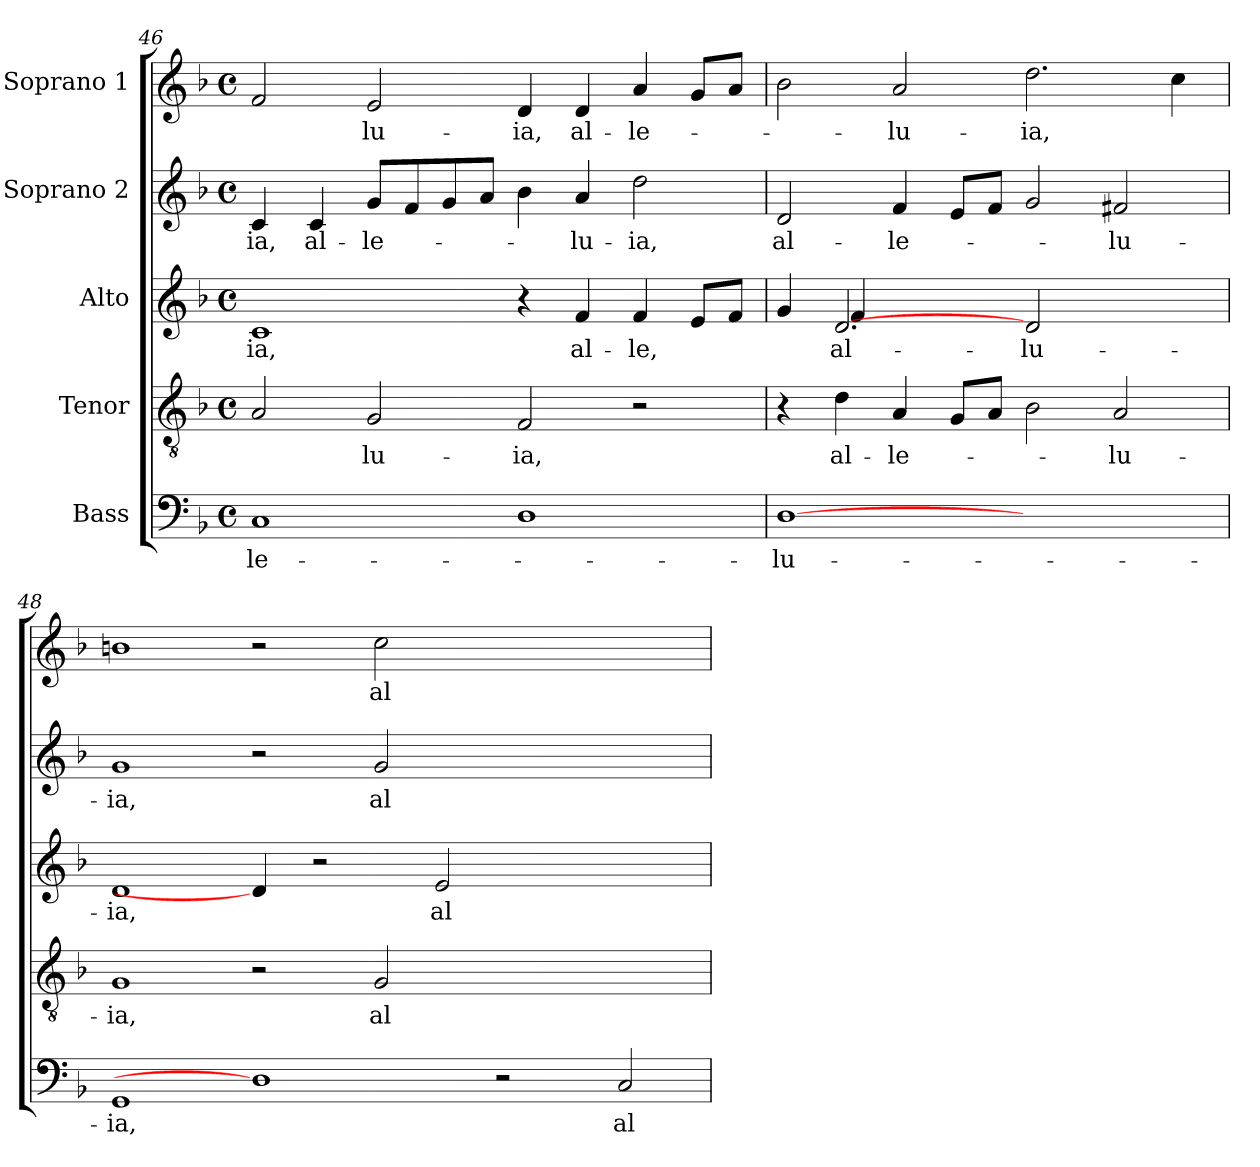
**kern	**text	**kern	**text	**kern	**text	**kern	**text	**kern	**text
*part5	*part5	*part4	*part4	*part3	*part3	*part2	*part2	*part1	*part1
*staff5	*staff5	*staff4	*staff4	*staff3	*staff3	*staff2	*staff2	*staff1	*staff1
*I"Bass	*	*I"Tenor	*	*I"Alto	*	*I"Soprano 2	*	*I"Soprano 1	*
!!LO:LB:g=z
*clefF4	*	*clefGv2	*	*clefG2	*	*clefG2	*	*clefG2	*
*k[b-]	*	*k[b-]	*	*k[b-]	*	*k[b-]	*	*k[b-]	*
*F:	*	*F:	*	*F:	*	*F:	*	*F:	*
*M4/4	*	*M4/4	*	*M4/4	*	*M4/4	*	*M4/4	*
*met(c)	*	*met(c)	*	*met(c)	*	*met(c)	*	*met(c)	*
=46	=46	=46	=46	=46	=46	=46	=46	=46	=46
!	!LO:LY:b:cj	!	!	!	!LO:LY:b:cj	!	!LO:LY:b:cj	!	!
1C	-le-	2A/	.	1c	-ia,	4c/	-ia,	2f/	.
!	!	!	!	!	!	!	!LO:LY:b	!	!
.	.	.	.	.	.	4c/	al-	.	.
!	!	!	!LO:LY:b:cj	!	!	!	!LO:LY:b:rj	!	!LO:LY:b:cj
.	.	2G/	-lu-	.	.	8g/L	-le-	2e/	-lu-
.	.	.	.	.	.	8f/	.	.	.
.	.	.	.	.	.	8g/	.	.	.
.	.	.	.	.	.	8a/J	.	.	.
!	!	!	!LO:LY:b:cj	!	!	!	!	!	!LO:LY:b:cj
1D	.	2F/	-ia,	4r	.	4b-\	.	4d/	-ia,
!	!	!	!	!	!LO:LY:b:cj	!	!LO:LY:b	!	!LO:LY:b:cj
.	.	.	.	4f/	al-	4a/	-lu-	4d/	al-
!	!	!	!	!	!LO:LY:b:cj	!	!LO:LY:b:rj	!	!LO:LY:b:cj
.	.	2r	.	4f/	-le,	2dd\	-ia,	4a/	-le-
.	.	.	.	8e/L	.	.	.	8g/L	.
.	.	.	.	8f/J	.	.	.	8a/J	.
=47	=47	=47	=47	=47	=47	=47	=47	=47	=47
!	!LO:LY:b:cj	!	!	!	!	!	!LO:LY:b:cj	!	!
*	*	*	*	*^	*	*	*	*	*
[1D	-lu-	4r	.	4g/	4ryy	.	2d/	al-	2b-\	.
!	!	!	!LO:LY:b	!	!	!LO:LY:b:rj	!	!	!	!
!	!	!	!	!	!	!LO:LY:b	!	!	!	!
.	.	4d\	al-	[2.d	4f/	al-	.	.	.	.
!	!	!	!LO:LY:b:rj	!	!	!	!	!LO:LY:b:cj	!	!LO:LY:b:cj
.	.	4A/	-le-	.	2ryy	.	4f/	-le-	2a/	-lu-
.	.	8G/L	.	.	.	.	8e/L	.	.	.
.	.	8A/J	.	.	.	.	8f/J	.	.	.
!	!	!	!	!	!	!LO:LY:b:cj	!	!	!	!LO:LY:b:cj
1ryy	.	2B-\	.	2d/	1ryy	-lu-	2g/	.	2.dd\	-ia,
!	!	!	!LO:LY:b:cj	!	!	!	!	!LO:LY:b:cj	!	!
.	.	2A/	-lu-	2ryy	.	.	2f#X/	-lu-	.	.
.	.	.	.	.	.	.	.	.	4cc\	.
*	*	*	*	*v	*v	*	*	*	*	*
=48	=48	=48	=48	=48	=48	=48	=48	=48	=48
!	!LO:LY:b:cj	!	!LO:LY:b:cj	!	!LO:LY:b:cj	!	!LO:LY:b:cj	!	!
1GG	-ia,	1G	-ia,	1d	-ia,	1g	-ia,	1bn	.
1D]	.	2r	.	4d]	.	2r	.	2r	.
.	.	.	.	2r	.	.	.	.	.
!	!	!	!LO:LY:b:cj	!	!	!	!LO:LY:b:cj	!	!LO:LY:b:cj
.	.	2G/	al-	.	.	2g/	al-	2cc\	al-
!	!	!	!	!	!LO:LY:b:cj	!	!	!	!
.	.	.	.	2e/	al-	.	.	.	.
2r	.	1ryy	.	.	.	1ryy	.	1ryy	.
.	.	.	.	2.ryy	.	.	.	.	.
!	!LO:LY:b:cj	!	!	!	!	!	!	!	!
2C/	al-	.	.	.	.	.	.	.	.
=	=	=	=	=	=	=	=	=	=
*-	*-	*-	*-	*-	*-	*-	*-	*-	*-
